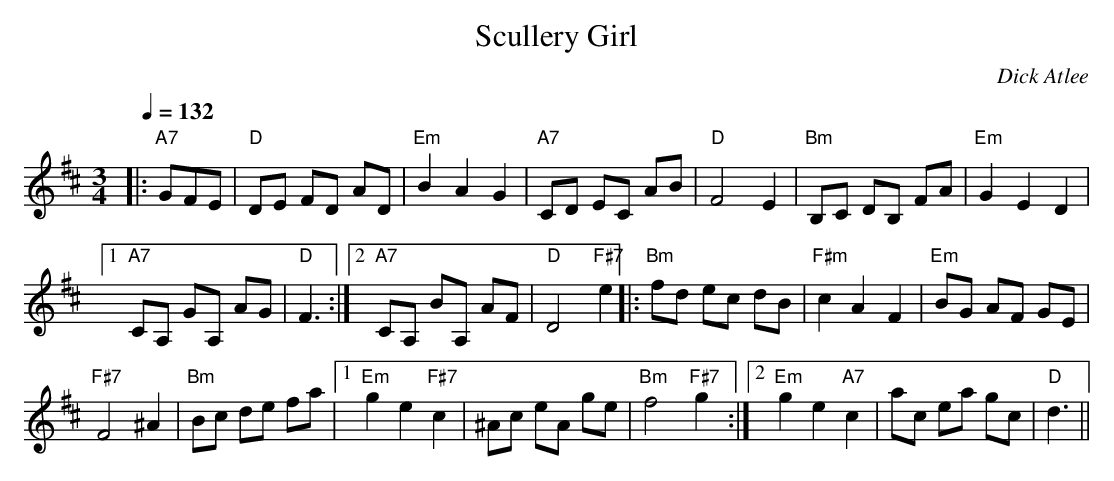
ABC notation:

X:1
T:Scullery Girl
M:3/4
L:1/8
Q:1/4=132
C:Dick Atlee
K:D
|: "A7" GFE | "D" DE FD AD | "Em" B2 A2 G2 | "A7" CD EC AB |
"D" F4 E2 | "Bm" B,C DB, FA | "Em" G2 E2 D2 | !
[1 "A7" CA, GA, AG | "D" F3 :|[2 "A7" CA, BA, AF | "D" D4 "F#7" e2 ||
|: "Bm" fd ec dB | "F#m" c2 A2 F2 | "Em" BG AF GE | !
"F#7" F4 ^A2 | "Bm" Bc de fa |[1 "Em" g2 e2 "F#7" c2 | ^Ac eA ge |
"Bm" f4 "F#7" g2 :|[2 "Em" g2 e2 "A7" c2 | ac ea gc | "D" d3 ||
